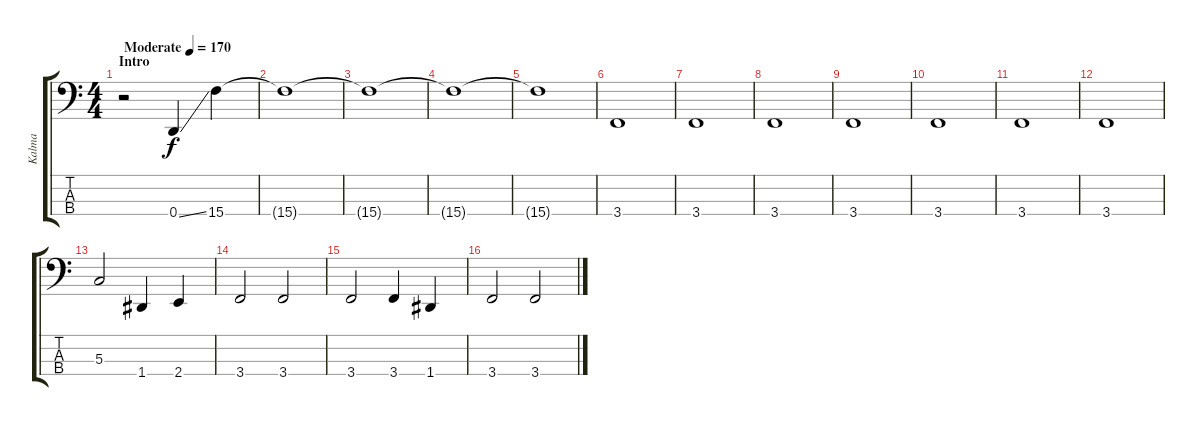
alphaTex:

\track ("Kalma" "Kalma") {instrument electricbassfinger}
\staff {score tabs}
\tuning (F2 C2 G1 D1) {hide}
\ts (4 4)
\section ("" "Intro")
\tempo (170 "Moderate")
\clef f4
\ks c
r.2{dy f instrument electricbassfinger} 0.4{ss}.4 15.4.4 |
15.4{t}.1 |
15.4{t}.1 |
15.4{t}.1 |
15.4{t}.1 |
3.4.1 |
3.4.1 |
3.4.1 |
3.4.1 |
3.4.1 |
3.4.1 |
3.4.1 |
5.3.2 1.4.4 2.4.4 |
3.4.2 3.4.2 |
3.4.2 3.4.4 1.4.4 |
3.4.2 3.4.2
